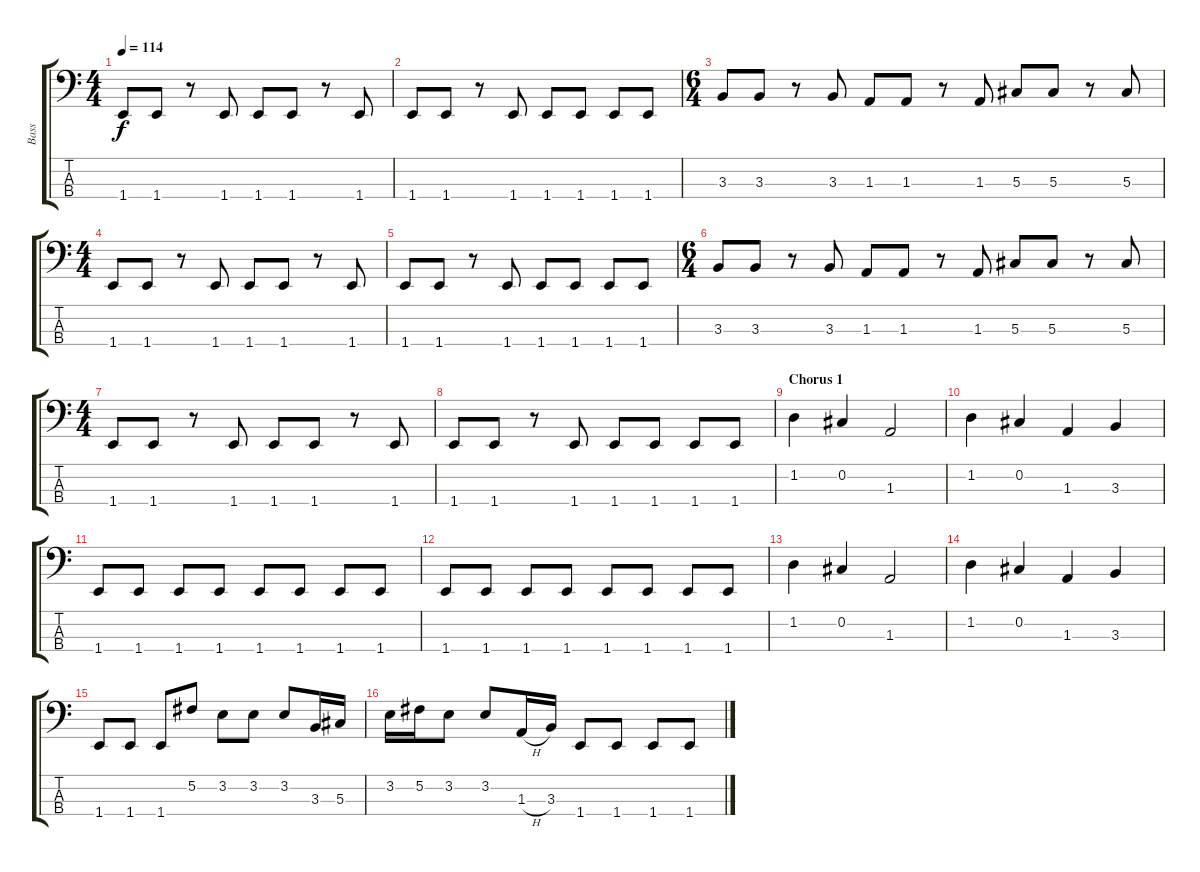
\track ("Bass" "Bass") {instrument electricbassfinger}
\staff {score tabs}
\tuning (Gb2 Db2 Ab1 Eb1) {hide}
\ts (4 4)
\tempo 114
\clef f4
\ks c
1.4.8{dy f} 1.4.8 r.8 1.4.8 1.4.8 1.4.8 r.8 1.4.8 |
1.4.8 1.4.8 r.8 1.4.8 1.4.8 1.4.8 1.4.8 1.4.8 |
\ts (6 4)
3.3.8 3.3.8 r.8 3.3.8 1.3.8 1.3.8 r.8 1.3.8 5.3.8 5.3.8 r.8 5.3.8 |
\ts (4 4)
1.4.8 1.4.8 r.8 1.4.8 1.4.8 1.4.8 r.8 1.4.8 |
1.4.8 1.4.8 r.8 1.4.8 1.4.8 1.4.8 1.4.8 1.4.8 |
\ts (6 4)
3.3.8 3.3.8 r.8 3.3.8 1.3.8 1.3.8 r.8 1.3.8 5.3.8 5.3.8 r.8 5.3.8 |
\ts (4 4)
1.4.8 1.4.8 r.8 1.4.8 1.4.8 1.4.8 r.8 1.4.8 |
1.4.8 1.4.8 r.8 1.4.8 1.4.8 1.4.8 1.4.8 1.4.8 |
\section ("" "Chorus 1")
1.2.4 0.2.4 1.3.2 |
1.2.4 0.2.4 1.3.4 3.3.4 |
1.4.8 1.4.8 1.4.8 1.4.8 1.4.8 1.4.8 1.4.8 1.4.8 |
1.4.8 1.4.8 1.4.8 1.4.8 1.4.8 1.4.8 1.4.8 1.4.8 |
1.2.4 0.2.4 1.3.2 |
1.2.4 0.2.4 1.3.4 3.3.4 |
1.4.8 1.4.8 1.4.8 5.2.8 3.2.8 3.2.8 3.2.8 3.3.16 5.3.16 |
3.2.16 5.2.16 3.2.8 3.2.8 1.3{h}.16 3.3.16 1.4.8 1.4.8 1.4.8 1.4.8
